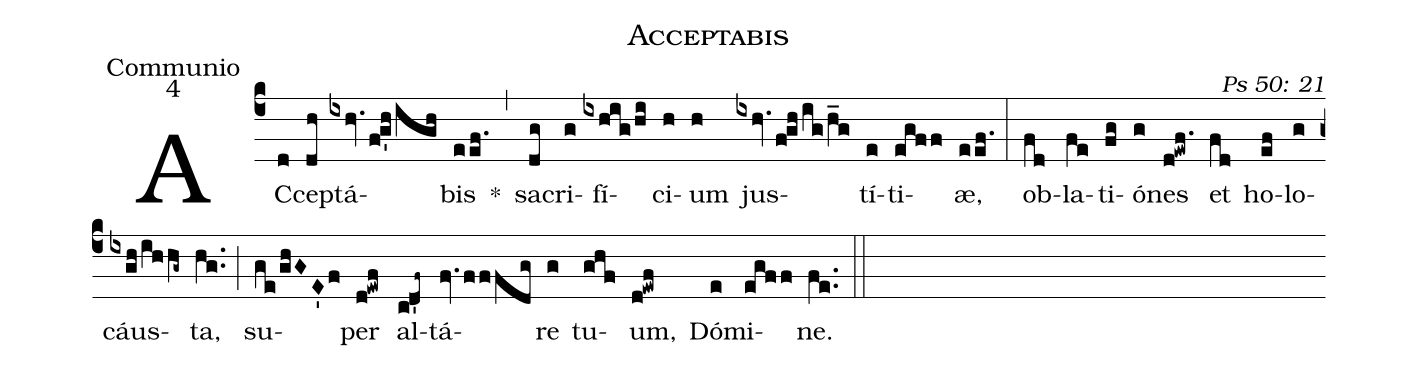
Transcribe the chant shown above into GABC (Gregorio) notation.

name: Acceptabis;
office-part: Communio;
mode: 4;
commentary: Ps 50: 21;
%%
(c4) AC(d)cep(dh)tá(ixhv./f!g'h/igh)bis(eef.) *(,) sa(dg)cri(g)fí(ixhig/hi)ci(h)um(h) jus(ixhv.f!gh/ig/h_g)tí(e)ti(egff)æ,(eef.) (:)
ob(fd)la(fe)ti(fg)ó(g)nes(d!ewf.) et(fd) ho(ef)lo(g)cáus(ixgh/ihhg~)ta,(hg..) (;) su(ge/ghGE'f)per(d!ewf) al(c!d'f~)tá(fv.fffdg)re(g) tu(ghf)um,(d!ewf) Dó(e)mi(egff)ne.(fe..) (::)
